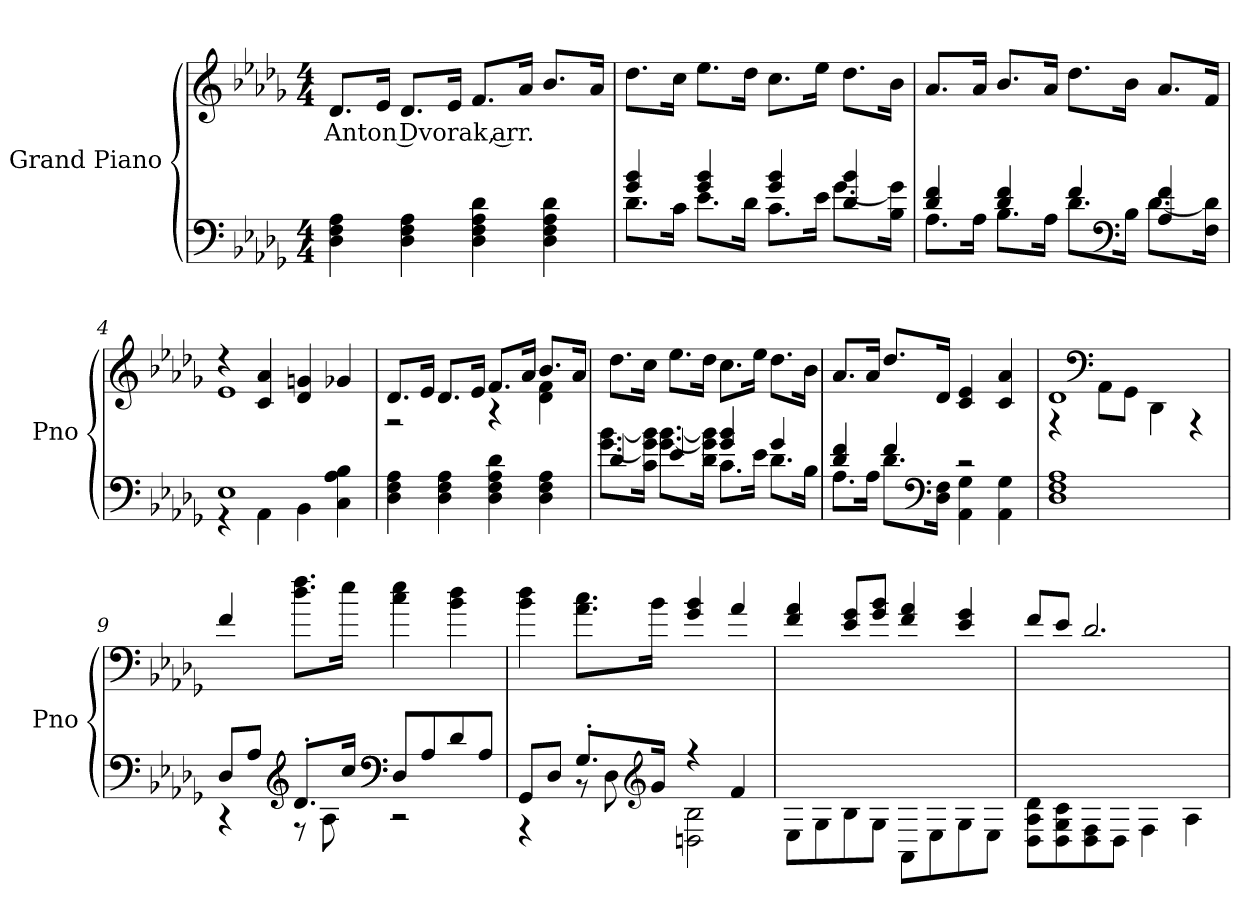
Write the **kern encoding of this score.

**kern	**kern	**text
*part1	*part1	*part1
*staff2	*staff1	*staff1
*I"Grand Piano	*	*
*I'Pno	*	*
*clefF4	*clefG2	*
*k[b-e-a-d-g-]	*k[b-e-a-d-g-]	*
*M4/4	*M4/4	*
*MM92	*MM92	*
=1	=1	=1
!	!	!LO:LY:b
4D-\ 4F\ 4A-\	8.d-/L	Anton Dvorak, arr.
.	16e-/Jk	.
4D-\ 4F\ 4A-\	8.d-/L	.
.	16e-/Jk	.
4D-\ 4F\ 4A-\ 4d-\	8.f/L	.
.	16a-/Jk	.
4D-\ 4F\ 4A-\ 4d-\	8.b-/L	.
.	16a-/Jk	.
=2	=2	=2
*^	*	*
4g-/ 4b-/	8.d-\L	8.dd-\L	.
.	16c\Jk	16cc\Jk	.
4g-/ 4b-/	8.e-\L	8.ee-\L	.
.	16d-\Jk	16dd-\Jk	.
4g-/ 4b-/	8.c\L	8.cc\L	.
.	16e-\Jk	16ee-\Jk	.
4d-/ 4b-/	[8.g-\L	8.dd-\L	.
.	16B-\ 16g-\]Jk	16b-\Jk	.
=3	=3	=3	=3
4d-/ 4f/	8.A-\L	8.a-/L	.
.	16A-\Jk	16a-/Jk	.
4d-/ 4f/	8.B-\L	8.b-/L	.
.	16A-\Jk	16a-/Jk	.
4f/	8.d-\L	8.dd-\L	.
*clefF4	*	*	*
.	16B-\Jk	16b-\Jk	.
4A-/ 4f/	[8.d-\L	8.a-/L	.
.	16F\ 16d-\]Jk	16f/Jk	.
!!LO:LB:g=z
=4	=4	=4	=4
*	*	*^	*
1E-	4r	4r	1e-	.
.	4AA-\	4c/ 4a-/	.	.
.	4BB-\	4d-/ 4gn/	.	.
.	4C\ 4A-\ 4B-\	4g-X/	.	.
*v	*v	*	*	*
=5	=5	=5	=5
4D-\ 4F\ 4A-\	8.d-/L	2r	.
.	16e-/Jk	.	.
4D-\ 4F\ 4A-\	8.d-/L	.	.
.	16e-/Jk	.	.
4D-\ 4F\ 4A-\ 4d-\	8.f/L	4r	.
.	16a-/Jk	.	.
4D-\ 4F\ 4A-\	8.b-/L	4d-\ 4f\	.
.	16a-/Jk	.	.
*	*v	*v	*
=6	=6	=6
*^	*	*
4d-/	[8.g-\ [8.b-\L	8.dd-\L	.
.	16c\ 16g-\] 16b-\]Jk	16cc\Jk	.
4e-/	[8.g-\ [8.b-\L	8.ee-\L	.
.	16d-\ 16g-\] 16b-\]Jk	16dd-\Jk	.
4g-/ 4b-/	8.c\L	8.cc\L	.
.	16e-\Jk	16ee-\Jk	.
4g-/	8.d-\L	8.dd-\L	.
.	16B-\Jk	16b-\Jk	.
=7	=7	=7	=7
4d-/ 4f/	8.A-\L	8.a-/L	.
.	16A-\Jk	16a-/Jk	.
4f/	8.d-\L	8.dd-/L	.
*clefF4	*	*	*
.	16D-\ 16F\Jk	16d-/Jk	.
2r	4AA-\ 4G-\	4c/ 4e-/	.
.	4AA-\ 4G-\	4c/ 4a-/	.
*v	*v	*	*
!!LO:LB:g=z
=8	=8	=8
*	*^	*
1D- 1F 1A-	1d-	4r	.
*	*clefF4	*	*
.	.	8AA-\L	.
.	.	8GG-\J	.
.	.	4DD-\	.
.	.	4r	.
*	*v	*v	*
=9	=9	=9
*^	*	*
8D-/L	4r	4f/	.
8A-/J	.	.	.
*clefG2	*	*	*
8.d-'/L	8r	8.dd-\ 8.ff\L	.
.	8A-\	.	.
16cc/Jk	.	16ee-\Jk	.
*clefF4	*	*	*
8D-/L	2r	4cc\ 4ee-\	.
8A-/	.	.	.
8d-/	.	4b-\ 4dd-\	.
8A-/J	.	.	.
=10	=10	=10	=10
8GG-/L	4r	4b-\ 4dd-\	.
8D-/J	.	.	.
8.G-'/L	8r	8.a-\ 8.cc\L	.
.	8D-\	.	.
*clefG2	*	*	*
16g-/Jk	.	16b-\Jk	.
4r	2Dn\ 2B-\	4g-/ 4b-/	.
4f/	.	4a-/	.
*v	*v	*	*
=11	=11	=11
8E-\L	4f/ 4a-/	.
8G-\	.	.
8B-\	8e-/ 8g-/L	.
8G-\J	8g-/ 8b-/J	.
8AA-\L	4f/ 4a-/	.
8E-\	.	.
8G-\	4e-/ 4g-/	.
8E-\J	.	.
!!LO:LB:g=z
=12	=12	=12
8D-\ 8A-\ 8d-\L	8f/L	.
8D-\ 8G-\ 8c\	8e-/J	.
8D-\ 8F\	2.d-/	.
8D-\J	.	.
4F\	.	.
4A-\	.	.
=	=	=
*-	*-	*-
